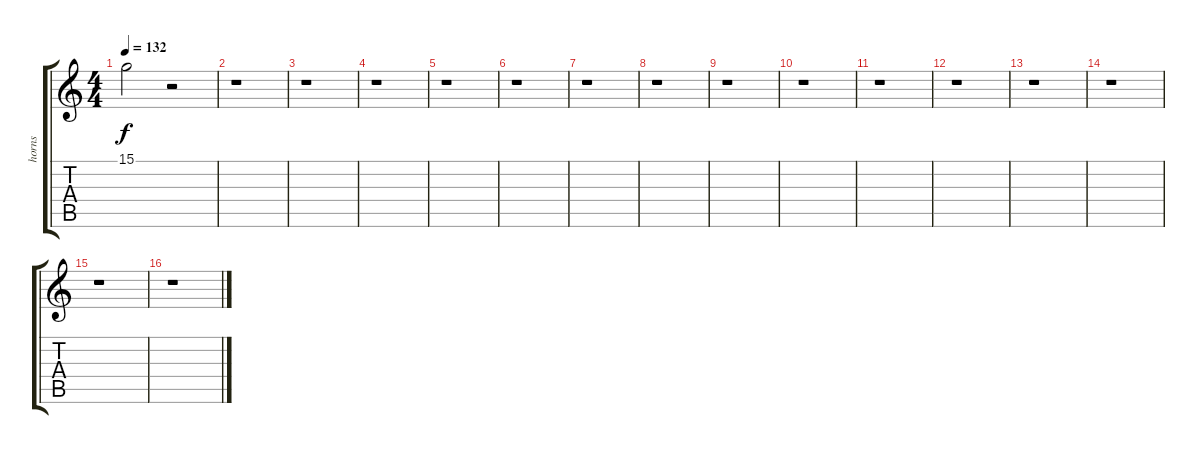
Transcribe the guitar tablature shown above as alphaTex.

\track ("horns" "horns") {instrument trombone}
\staff {score tabs}
\tuning (E4 B3 G3 D3 A2 E2) {hide}
\ts (4 4)
\tempo 132
\clef g2
\ks c
15.1{t}.2{dy f} r.2 |
r.1 |
r.1 |
r.1 |
r.1 |
r.1 |
r.1 |
r.1 |
r.1 |
r.1 |
r.1 |
r.1 |
r.1 |
r.1 |
r.1 |
r.1
